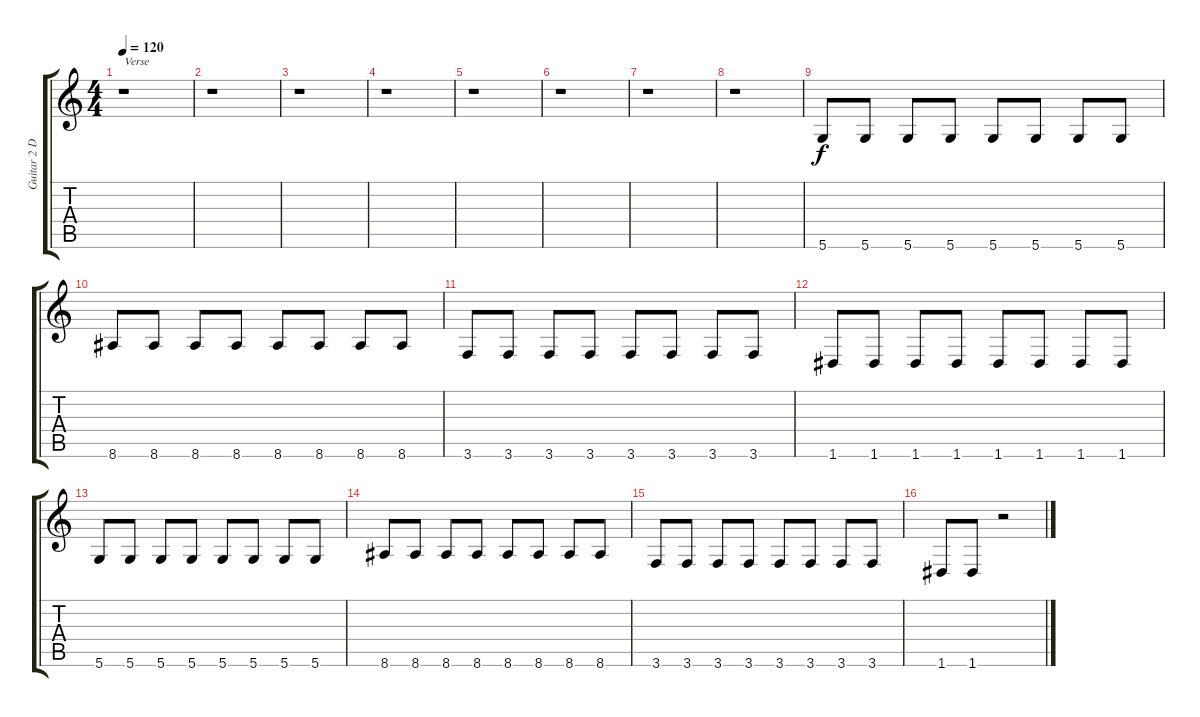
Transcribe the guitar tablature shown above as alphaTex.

\track ("Guitar 2 Distortion" "Guitar 2 D") {instrument distortionguitar}
\staff {score tabs}
\tuning (E4 B3 G3 D3 A2 D2) {hide}
\ts (4 4)
\tempo 120
\clef g2
\ks c
r.1{txt "Verse" dy f} |
r.1 |
r.1 |
r.1 |
r.1 |
r.1 |
r.1 |
r.1 |
5.6.8 5.6.8 5.6.8 5.6.8 5.6.8 5.6.8 5.6.8 5.6.8 |
8.6.8 8.6.8 8.6.8 8.6.8 8.6.8 8.6.8 8.6.8 8.6.8 |
3.6.8 3.6.8 3.6.8 3.6.8 3.6.8 3.6.8 3.6.8 3.6.8 |
1.6.8 1.6.8 1.6.8 1.6.8 1.6.8 1.6.8 1.6.8 1.6.8 |
5.6.8 5.6.8 5.6.8 5.6.8 5.6.8 5.6.8 5.6.8 5.6.8 |
8.6.8 8.6.8 8.6.8 8.6.8 8.6.8 8.6.8 8.6.8 8.6.8 |
3.6.8 3.6.8 3.6.8 3.6.8 3.6.8 3.6.8 3.6.8 3.6.8 |
1.6.8 1.6.8 r.2
